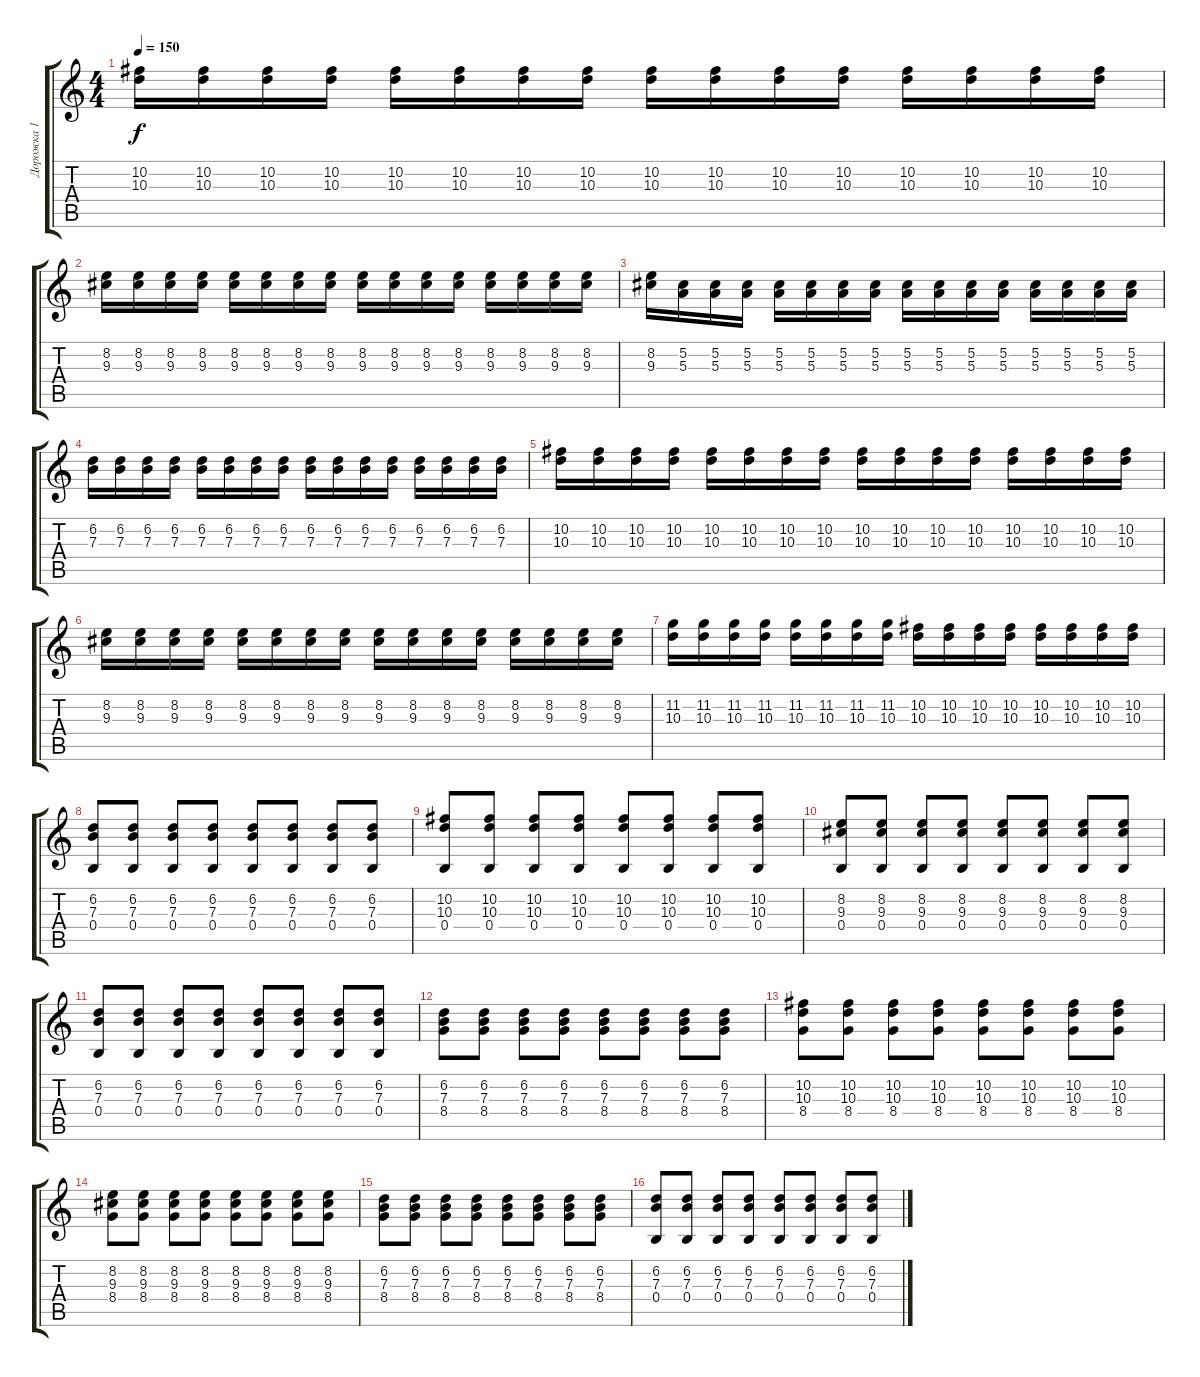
\track ("Дорожка 1" "Дорожка 1") {instrument electricguitarjazz}
\staff {score tabs}
\tuning (Db4 Ab3 E3 B2 Gb2 B1) {hide}
\ts (4 4)
\tempo 150
\clef g2
\ks c
(10.2 10.3).16{dy f} (10.2 10.3).16 (10.2 10.3).16 (10.2 10.3).16 (10.2 10.3).16 (10.2 10.3).16 (10.2 10.3).16 (10.2 10.3).16 (10.2 10.3).16 (10.2 10.3).16 (10.2 10.3).16 (10.2 10.3).16 (10.2 10.3).16 (10.2 10.3).16 (10.2 10.3).16 (10.2 10.3).16 |
(8.2 9.3).16 (8.2 9.3).16 (8.2 9.3).16 (8.2 9.3).16 (8.2 9.3).16 (8.2 9.3).16 (8.2 9.3).16 (8.2 9.3).16 (8.2 9.3).16 (8.2 9.3).16 (8.2 9.3).16 (8.2 9.3).16 (8.2 9.3).16 (8.2 9.3).16 (8.2 9.3).16 (8.2 9.3).16 |
(8.2 9.3).16 (5.2 5.3).16 (5.2 5.3).16 (5.2 5.3).16 (5.2 5.3).16 (5.2 5.3).16 (5.2 5.3).16 (5.2 5.3).16 (5.2 5.3).16 (5.2 5.3).16 (5.2 5.3).16 (5.2 5.3).16 (5.2 5.3).16 (5.2 5.3).16 (5.2 5.3).16 (5.2 5.3).16 |
(6.2 7.3).16 (6.2 7.3).16 (6.2 7.3).16 (6.2 7.3).16 (6.2 7.3).16 (6.2 7.3).16 (6.2 7.3).16 (6.2 7.3).16 (6.2 7.3).16 (6.2 7.3).16 (6.2 7.3).16 (6.2 7.3).16 (6.2 7.3).16 (6.2 7.3).16 (6.2 7.3).16 (6.2 7.3).16 |
(10.2 10.3).16 (10.2 10.3).16 (10.2 10.3).16 (10.2 10.3).16 (10.2 10.3).16 (10.2 10.3).16 (10.2 10.3).16 (10.2 10.3).16 (10.2 10.3).16 (10.2 10.3).16 (10.2 10.3).16 (10.2 10.3).16 (10.2 10.3).16 (10.2 10.3).16 (10.2 10.3).16 (10.2 10.3).16 |
(8.2 9.3).16 (8.2 9.3).16 (8.2 9.3).16 (8.2 9.3).16 (8.2 9.3).16 (8.2 9.3).16 (8.2 9.3).16 (8.2 9.3).16 (8.2 9.3).16 (8.2 9.3).16 (8.2 9.3).16 (8.2 9.3).16 (8.2 9.3).16 (8.2 9.3).16 (8.2 9.3).16 (8.2 9.3).16 |
(11.2 10.3).16 (11.2 10.3).16 (11.2 10.3).16 (11.2 10.3).16 (11.2 10.3).16 (11.2 10.3).16 (11.2 10.3).16 (11.2 10.3).16 (10.2 10.3).16 (10.2 10.3).16 (10.2 10.3).16 (10.2 10.3).16 (10.2 10.3).16 (10.2 10.3).16 (10.2 10.3).16 (10.2 10.3).16 |
(6.2 7.3 0.4).8 (6.2 7.3 0.4).8 (6.2 7.3 0.4).8 (6.2 7.3 0.4).8 (6.2 7.3 0.4).8 (6.2 7.3 0.4).8 (6.2 7.3 0.4).8 (6.2 7.3 0.4).8 |
(10.2 10.3 0.4).8 (10.2 10.3 0.4).8 (10.2 10.3 0.4).8 (10.2 10.3 0.4).8 (10.2 10.3 0.4).8 (10.2 10.3 0.4).8 (10.2 10.3 0.4).8 (10.2 10.3 0.4).8 |
(8.2 9.3 0.4).8 (8.2 9.3 0.4).8 (8.2 9.3 0.4).8 (8.2 9.3 0.4).8 (8.2 9.3 0.4).8 (8.2 9.3 0.4).8 (8.2 9.3 0.4).8 (8.2 9.3 0.4).8 |
(6.2 7.3 0.4).8 (6.2 7.3 0.4).8 (6.2 7.3 0.4).8 (6.2 7.3 0.4).8 (6.2 7.3 0.4).8 (6.2 7.3 0.4).8 (6.2 7.3 0.4).8 (6.2 7.3 0.4).8 |
(6.2 7.3 8.4).8 (6.2 7.3 8.4).8 (6.2 7.3 8.4).8 (6.2 7.3 8.4).8 (6.2 7.3 8.4).8 (6.2 7.3 8.4).8 (6.2 7.3 8.4).8 (6.2 7.3 8.4).8 |
(10.2 10.3 8.4).8 (10.2 10.3 8.4).8 (10.2 10.3 8.4).8 (10.2 10.3 8.4).8 (10.2 10.3 8.4).8 (10.2 10.3 8.4).8 (10.2 10.3 8.4).8 (10.2 10.3 8.4).8 |
(8.2 9.3 8.4).8 (8.2 9.3 8.4).8 (8.2 9.3 8.4).8 (8.2 9.3 8.4).8 (8.2 9.3 8.4).8 (8.2 9.3 8.4).8 (8.2 9.3 8.4).8 (8.2 9.3 8.4).8 |
(6.2 7.3 8.4).8 (6.2 7.3 8.4).8 (6.2 7.3 8.4).8 (6.2 7.3 8.4).8 (6.2 7.3 8.4).8 (6.2 7.3 8.4).8 (6.2 7.3 8.4).8 (6.2 7.3 8.4).8 |
(6.2 7.3 0.4).8 (6.2 7.3 0.4).8 (6.2 7.3 0.4).8 (6.2 7.3 0.4).8 (6.2 7.3 0.4).8 (6.2 7.3 0.4).8 (6.2 7.3 0.4).8 (6.2 7.3 0.4).8
